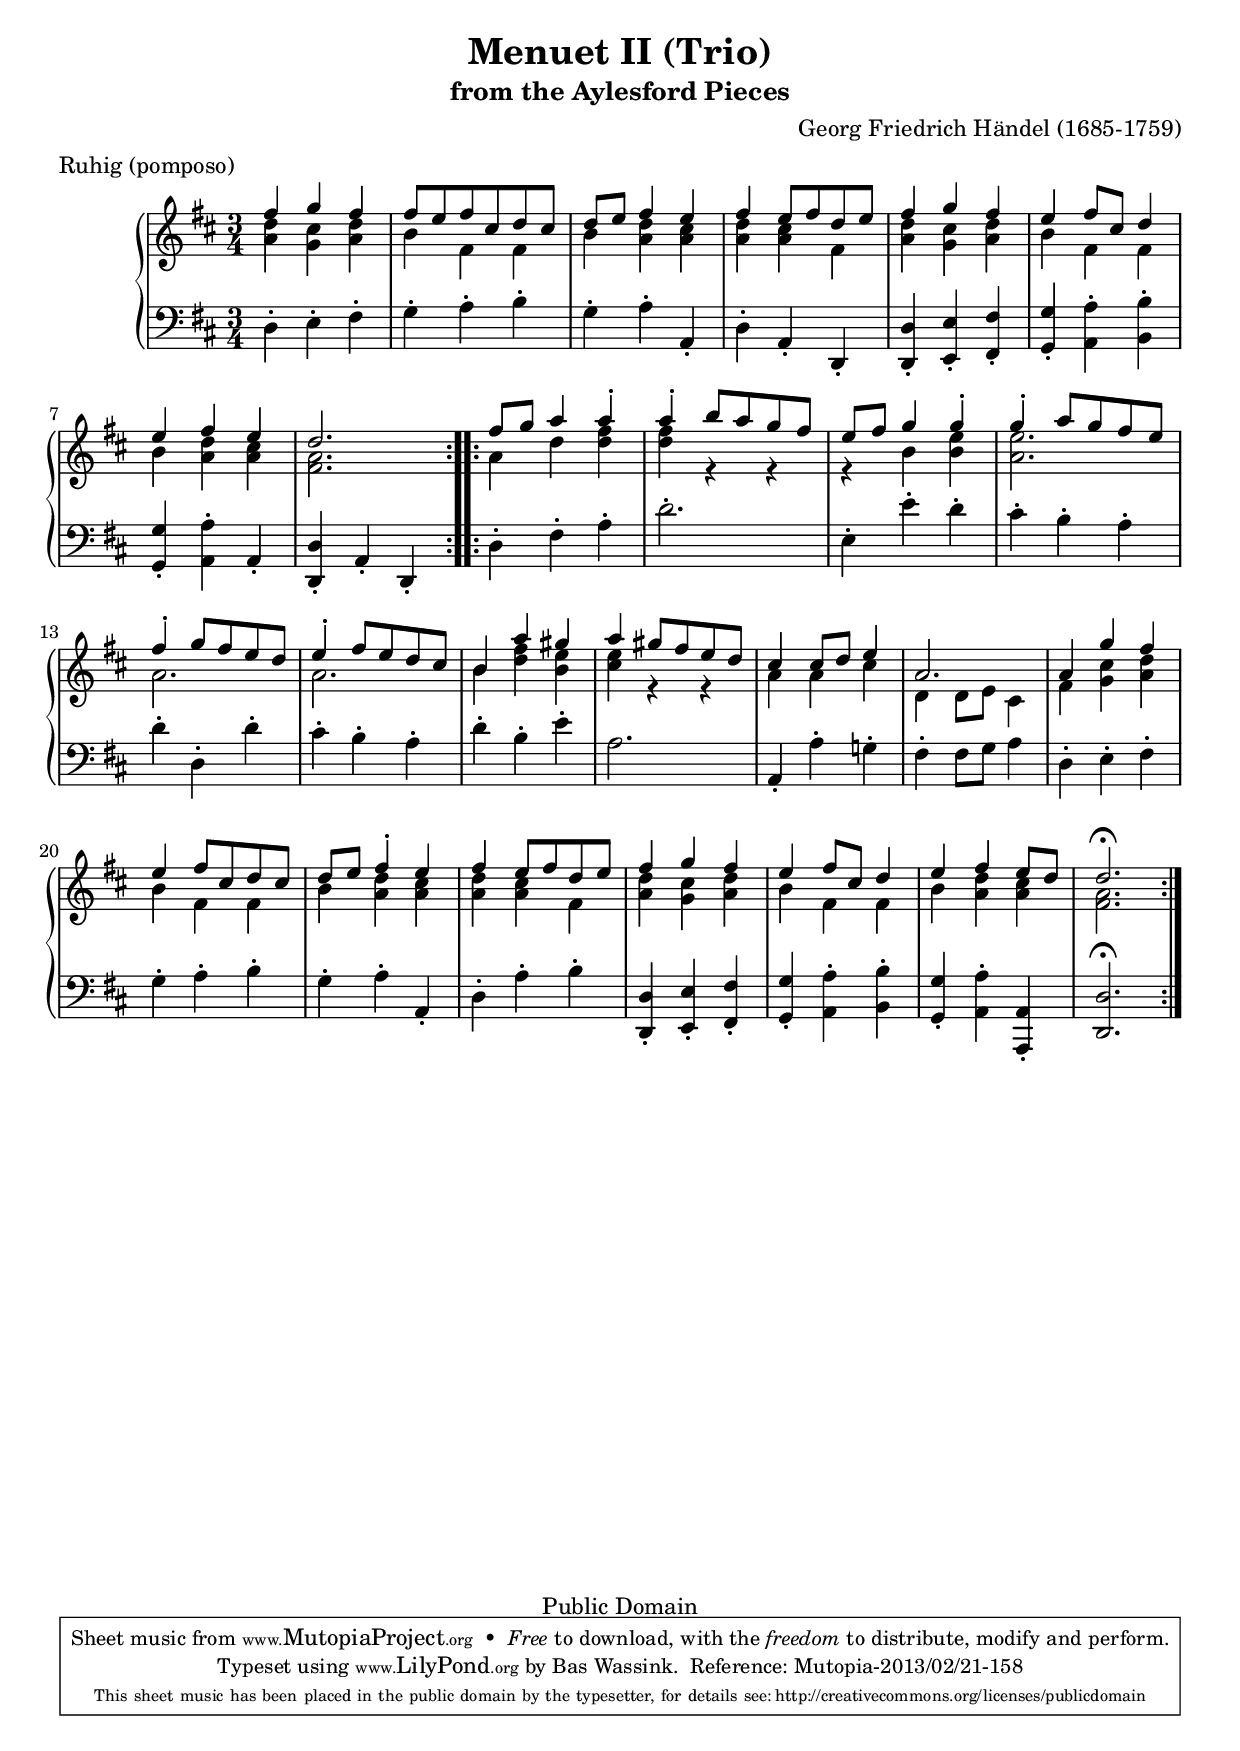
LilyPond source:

\version "2.16.1"
#(set-global-staff-size 20)
\header {
  title             = "Menuet II (Trio)"
  subtitle          = "from the Aylesford Pieces"
  composer          = "Georg Friedrich Händel (1685-1759)"
  meter             = "Ruhig (pomposo)"
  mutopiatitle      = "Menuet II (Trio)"
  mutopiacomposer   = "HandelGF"
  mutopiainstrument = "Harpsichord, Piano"
  date              = "18th Century"
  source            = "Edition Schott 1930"
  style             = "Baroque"
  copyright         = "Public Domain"
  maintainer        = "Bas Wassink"
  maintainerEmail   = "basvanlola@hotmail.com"

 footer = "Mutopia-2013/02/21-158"
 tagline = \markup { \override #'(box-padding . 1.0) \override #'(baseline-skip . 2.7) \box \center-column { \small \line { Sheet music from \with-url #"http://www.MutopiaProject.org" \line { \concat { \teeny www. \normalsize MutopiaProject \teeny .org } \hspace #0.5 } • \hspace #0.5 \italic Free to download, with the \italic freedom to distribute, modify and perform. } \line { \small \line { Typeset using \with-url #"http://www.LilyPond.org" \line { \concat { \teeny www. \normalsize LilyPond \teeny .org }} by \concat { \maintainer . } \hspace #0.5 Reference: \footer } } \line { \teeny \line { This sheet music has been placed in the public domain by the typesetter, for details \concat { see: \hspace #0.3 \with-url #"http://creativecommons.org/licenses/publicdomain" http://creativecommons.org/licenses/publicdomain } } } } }
  }

Global =  {\key d\major \time 3/4}


MDI =  \relative c'' {
  \repeat volta 2 {
  fis4 g fis
  fis8 e fis cis d cis
  d e fis4 e
  fis e8 fis d e
  
  fis4 g fis
  e fis8 cis d4
  e fis e
  d2.
  }

  \repeat volta 2 {
  fis8 g a4 a-.
  a-. b8 a g fis
  e fis g4 g-.
  g-. a8 g fis e
  
  fis4-. g8 fis e d
  e4-. fis8 e d cis
  b4 a' gis
  a gis8 fis e d
  
  cis4 cis8 d e4
  a,2.
  a4 g' fis
  e fis8 cis d cis
  
  d e fis4-. e
  fis e8 fis d e
  fis4 g fis
  e fis8 cis d4
  
  e fis e8 d
  d2.\fermata
  }
  
  }
MDII =  \relative c'' {
  <a d>4 <g cis> <a d>
  b fis fis
  b <a d> <a cis>
  <a d> <a cis> fis
  
  <a d> <g cis> <a d>
  b fis fis
  b <a d> <a cis>
  <fis a>2. 
  
  a4 d <d fis>
  <d fis> r r
  r b <b e>
  <a e'>2.
  
  a
  a
  b4 <d fis> <b e>
  <cis e> r r
  
  a a cis
  d, d8 e cis4
  fis <g cis> <a d>
  b4 fis fis
  
  b <a d> <a cis>
  <a d> <a cis> fis
  <a d> <g cis> <a d>
  b fis fis
  
  b <a d> <a cis>
  <fis a>2.
  }

MSI =  \relative c {
  d4-. e-. fis-.
  g-. a-. b-.
  g-. a-. a,-.
  d-. a-. d,-.
  
  <d d'>-. <e e'>-. <fis fis'>-.
  <g g'>-. <a a'>-. <b b'>-.
  <g g'>-. <a a'>-. a-.
  <d, d'>-. a'-. d,-.
  
  d'4-. fis-. a-.
  d2.-.
  e,4-. e'-. d-.
  cis-. b-. a-.
  
  d-. d,-. d'-.
  cis-. b-. a-.
  d-. b-. e-.
  a,2.
  
  a,4-. a'-. g!-.
  fis-. fis8 g a4
  d,-. e-. fis-.
  g-. a-. b-.
  
  g-. a-. a,-.
  d-. a'-. b-.
  <d,, d'>-. <e e'>-. <fis fis'>-.
  <g g'>-. <a a'>-. <b b'>-.
  
  <g g'>-. <a a'>-. <a, a'>-.
  <d d'>2.\fermata
  }

\score { {
  \new PianoStaff <<
    \set PianoStaff.midiInstrument = "harpsichord"
    \new Staff = "up" <<
      \Global \clef treble
      \new Voice=One {\voiceOne\MDI}
      \new Voice=Two {\voiceTwo\MDII}
    >>
    \new Staff = "down" <<
      \Global \clef bass \MSI
    >>
  >>
}

  \midi {
    \tempo 4 = 72
    }


\layout {}
}
